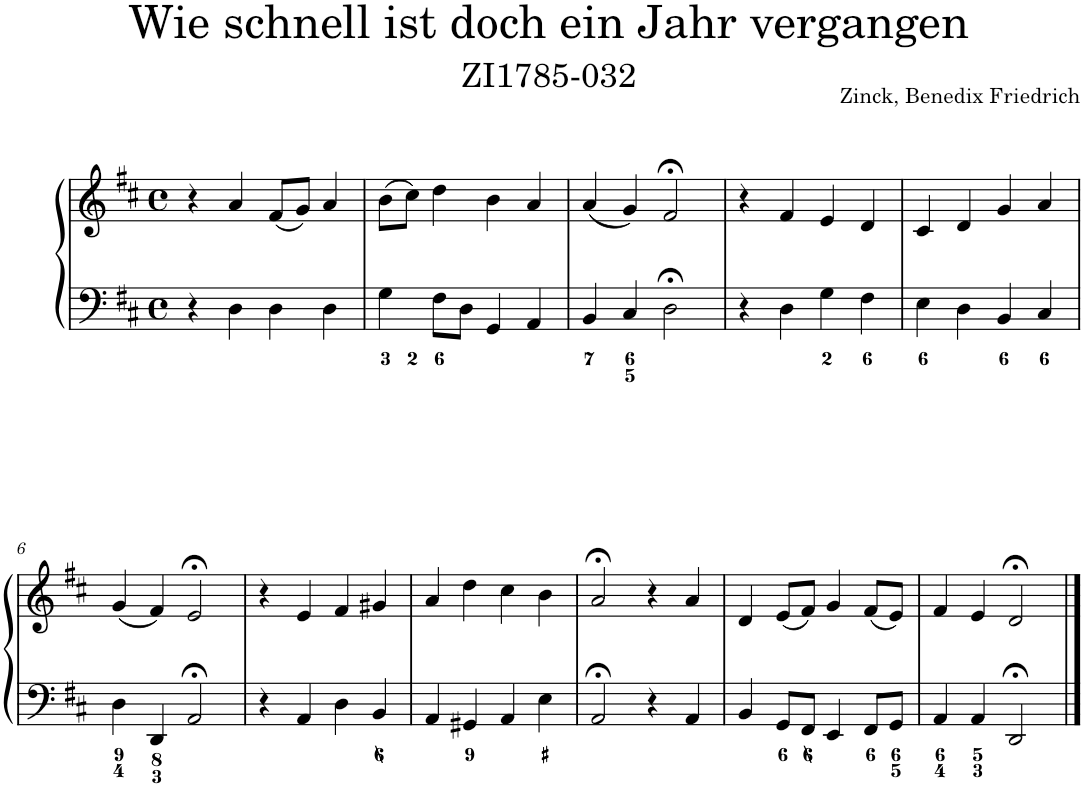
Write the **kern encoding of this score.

**kern	**kern
*part1	*part1
*staff2	*staff1
*I"Piano	*
*I'Pno.	*
*clefF4	*clefG2
*k[f#c#]	*k[f#c#]
*M4/4	*M4/4
*met(c)	*met(c)
=1	=1
4r	4r
4D\	4a/
4D\	(8f#/L
.	8g/J)
4D\	4a/
=2	=2
4G\	(8b\L
.	8cc#\J)
8F#\L	4dd\
8D\J	.
4GG/	4b\
4AA/	4a/
=3	=3
4BB/	(4a/
4C#/	4g/)
2D;<\	2f#;</
=4	=4
4r	4r
4D\	4f#/
4G\	4e/
4F#\	4d/
=5	=5
4E\	4c#/
4D\	4d/
4BB/	4g/
4C#/	4a/
!!LO:LB:g=z
=6	=6
4D\	(4g/
4DD/	4f#/)
2AA;</	2e;</
=7	=7
4r	4r
4AA/	4e/
4D\	4f#/
4BB/	4g#X/
=8	=8
4AA/	4a/
4GG#X/	4dd\
4AA/	4cc#\
4E\	4b\
=9	=9
2AA;</	2a;</
4r	4r
4AA/	4a/
=10	=10
4BB/	4d/
8GG/L	(8e/L
8FF#/J	8f#/J)
4EE/	4g/
8FF#/L	(8f#/L
8GG/J	8e/J)
=11	=11
4AA/	4f#/
4AA/	4e/
2DD;</	2d;</
==	==
*-	*-
